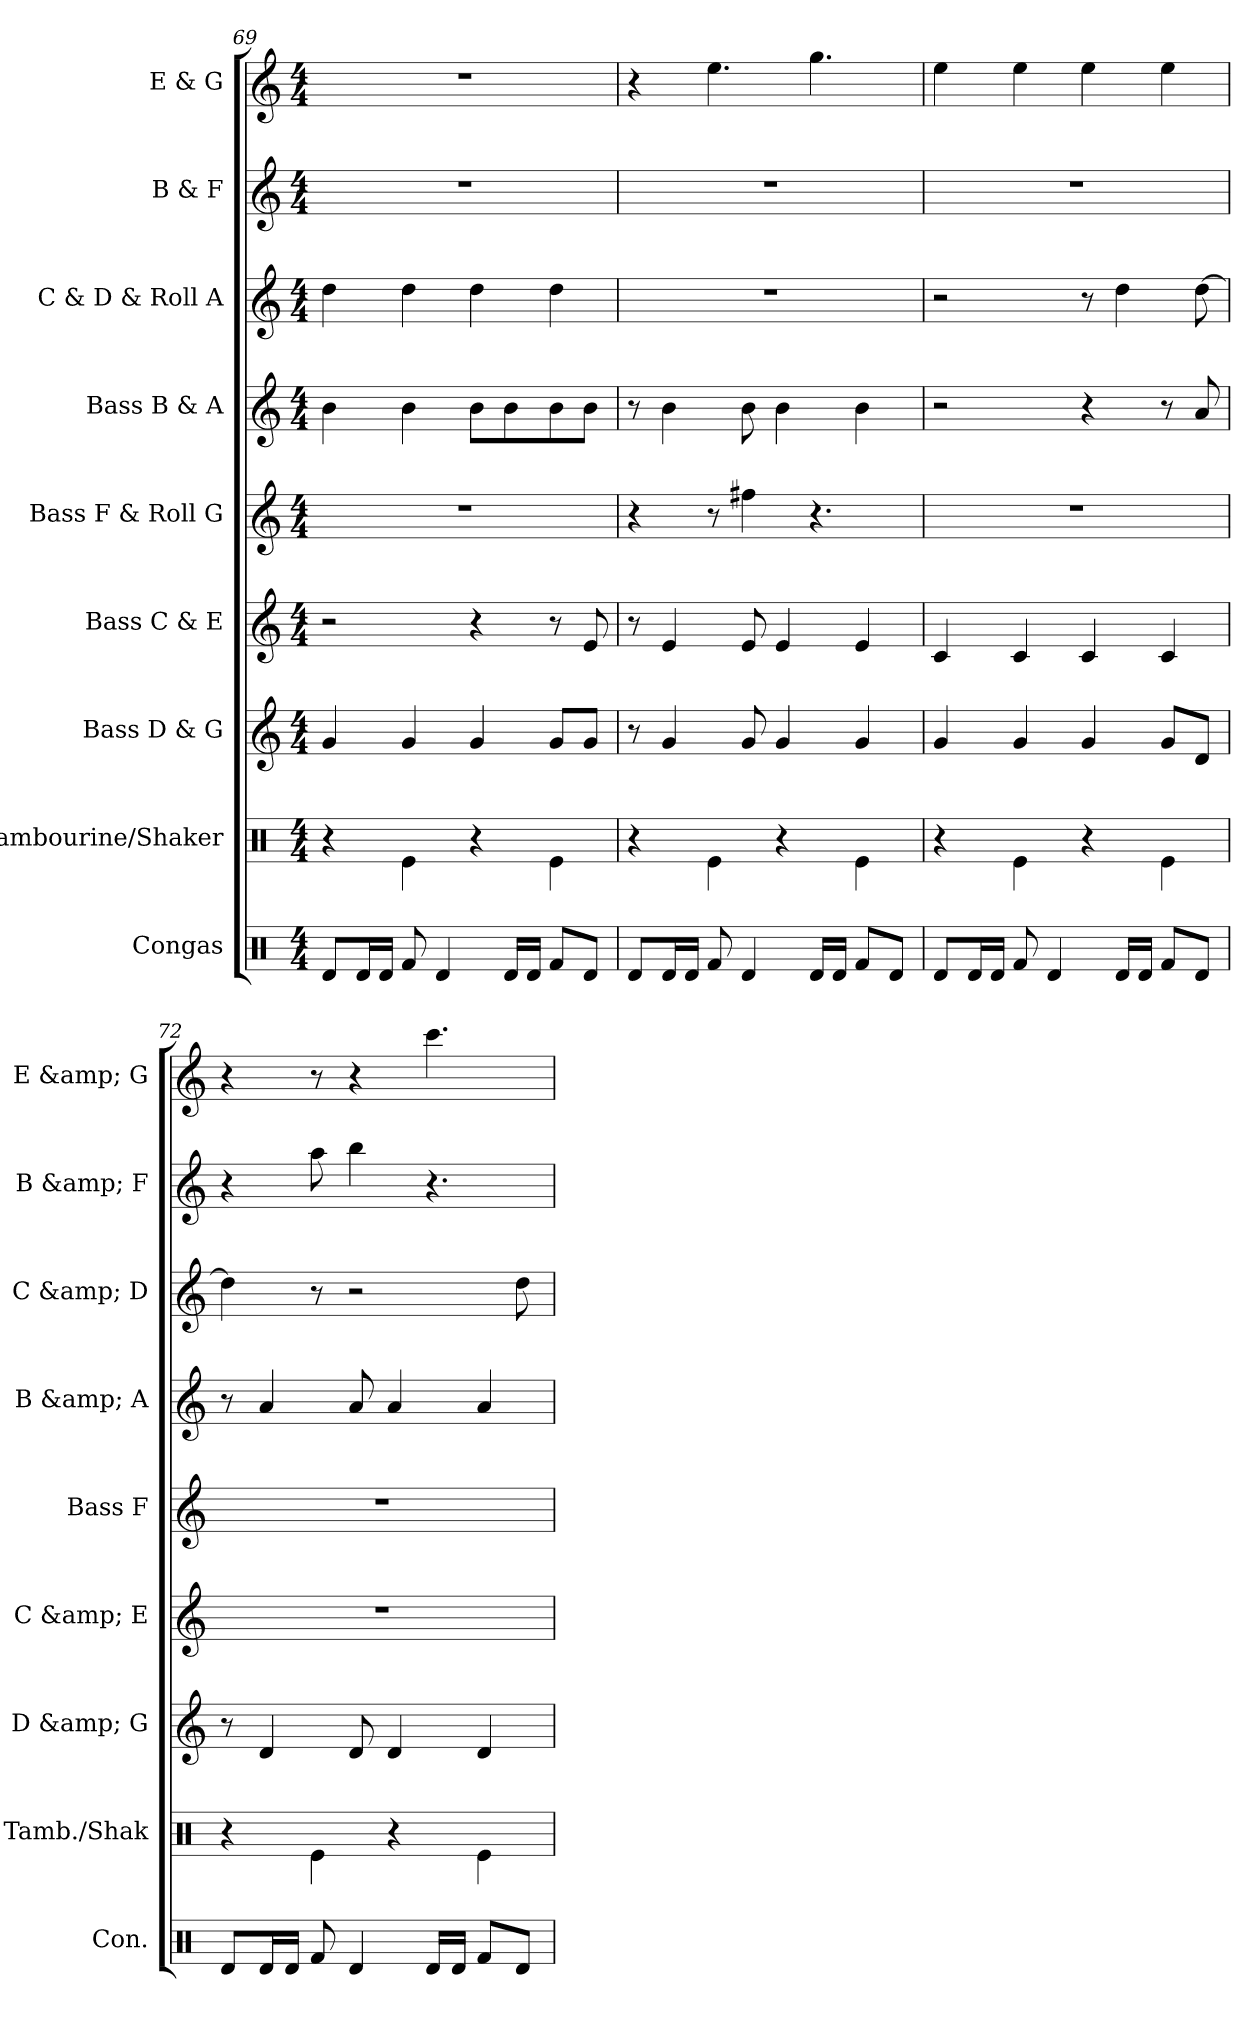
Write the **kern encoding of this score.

**kern	**kern	**kern	**kern	**kern	**kern	**kern	**kern	**kern
*part9	*part8	*part7	*part6	*part5	*part4	*part3	*part2	*part1
*staff9	*staff8	*staff7	*staff6	*staff5	*staff4	*staff3	*staff2	*staff1
*I"Congas	*I"Tambourine/Shaker	*I"Bass D &amp; G	*I"Bass C &amp; E	*I"Bass F &amp; Roll G	*I"Bass B &amp; A	*I"C &amp; D &amp; Roll A	*I"B &amp; F	*I"E &amp; G
*I'Con.	*I'Tamb./Shak	*I'D &amp; G	*I'C &amp; E	*I'Bass F	*I'B &amp; A	*I'C &amp; D	*I'B &amp; F	*I'E &amp; G
*clefX	*clefX	*clefG2	*clefG2	*clefG2	*clefG2	*clefG2	*clefG2	*clefG2
*k[]	*k[]	*k[]	*k[]	*k[]	*k[]	*k[]	*k[]	*k[]
*M4/4	*M4/4	*M4/4	*M4/4	*M4/4	*M4/4	*M4/4	*M4/4	*M4/4
=69	=69	=69	=69	=69	=69	=69	=69	=69
8Rd/L	4r	4g/	2r	1r	4b\	4dd\	1r	1r
16Rd/L	.	.	.	.	.	.	.	.
16Rd/JJ	.	.	.	.	.	.	.	.
8Rf/	4Re\	4g/	.	.	4b\	4dd\	.	.
4Rd/	.	.	.	.	.	.	.	.
.	4r	4g/	4r	.	8b\L	4dd\	.	.
16Rd/LL	.	.	.	.	8b\	.	.	.
16Rd/JJ	.	.	.	.	.	.	.	.
8Rf/L	4Re\	8g/L	8r	.	8b\	4dd\	.	.
8Rd/J	.	8g/J	8e/	.	8b\J	.	.	.
=70	=70	=70	=70	=70	=70	=70	=70	=70
8Rd/L	4r	8r	8r	4r	8r	1r	1r	4r
16Rd/L	.	4g/	4e/	.	4b\	.	.	.
16Rd/JJ	.	.	.	.	.	.	.	.
8Rf/	4Re\	.	.	8r	.	.	.	4.ee\
4Rd/	.	8g/	8e/	4ff#X\	8b\	.	.	.
.	4r	4g/	4e/	.	4b\	.	.	.
16Rd/LL	.	.	.	4.r	.	.	.	4.gg\
16Rd/JJ	.	.	.	.	.	.	.	.
8Rf/L	4Re\	4g/	4e/	.	4b\	.	.	.
8Rd/J	.	.	.	.	.	.	.	.
!!LO:PB:g=z
=71	=71	=71	=71	=71	=71	=71	=71	=71
8Rd/L	4r	4g/	4c/	1r	2r	2r	1r	4ee\
16Rd/L	.	.	.	.	.	.	.	.
16Rd/JJ	.	.	.	.	.	.	.	.
8Rf/	4Re\	4g/	4c/	.	.	.	.	4ee\
4Rd/	.	.	.	.	.	.	.	.
.	4r	4g/	4c/	.	4r	8r	.	4ee\
16Rd/LL	.	.	.	.	.	4dd\	.	.
16Rd/JJ	.	.	.	.	.	.	.	.
8Rf/L	4Re\	8g/L	4c/	.	8r	.	.	4ee\
8Rd/J	.	8d/J	.	.	8a/	[8dd\	.	.
=72	=72	=72	=72	=72	=72	=72	=72	=72
8Rd/L	4r	8r	1r	1r	8r	4dd\]	4r	4r
16Rd/L	.	4d/	.	.	4a/	.	.	.
16Rd/JJ	.	.	.	.	.	.	.	.
8Rf/	4Re\	.	.	.	.	8r	8aa\	8r
4Rd/	.	8d/	.	.	8a/	2r	4bb\	4r
.	4r	4d/	.	.	4a/	.	.	.
16Rd/LL	.	.	.	.	.	.	4.r	4.ccc\
16Rd/JJ	.	.	.	.	.	.	.	.
8Rf/L	4Re\	4d/	.	.	4a/	.	.	.
8Rd/J	.	.	.	.	.	8dd\	.	.
=	=	=	=	=	=	=	=	=
*-	*-	*-	*-	*-	*-	*-	*-	*-
